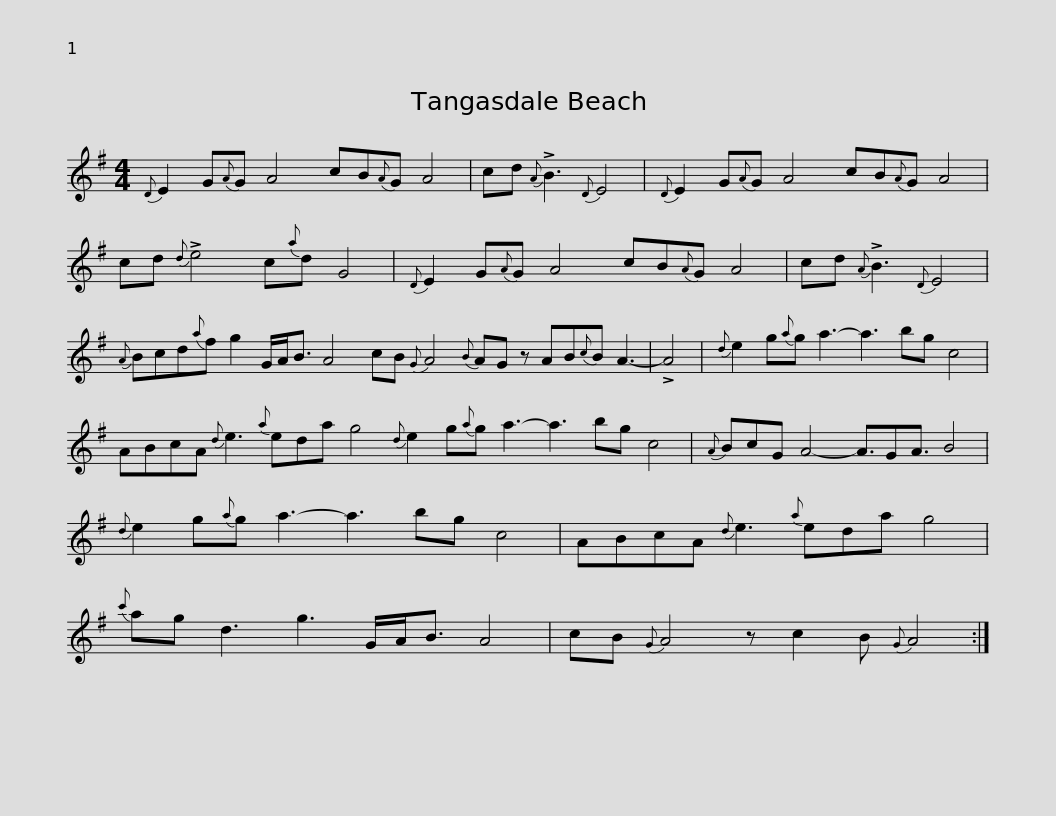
X:1
L:1/8
M:4/4
I:linebreak $
K:G
V:1 treble
V:1
{D} E2 G{A}G A4 cB{A}G A4 | cd{A} !>!B3{D} E4 |{D} E2 G{A}G A4 cB{A}G A4 | cd{d} !>!e4 c{a}d G4 |${D} E2 G{A}G A4 cB{A}G A4 | %5
 cd{A} !>!B3{D} E4 |${A} Bcd{a}f g2 G/A<B A4 cB{G} A4{B} AG z AB{c}B A3- | !>!A4 |${d} e2 g{a}g a3- a3 bg c4 | ABcA{d} e3{a} eda g4{d} e2 g{a}g a3- a3 bg c4 |$ %10
{A} BcG A4- A3/2GA3/2 B4 |{d} e2 g{a}g a3- a3 bg c4 | ABcA{d} e3{a} eda g4 |${c'} ag d3 g3 G/A<B A4 | cB{G} A4 z c2 B{G} A4 :| %15
